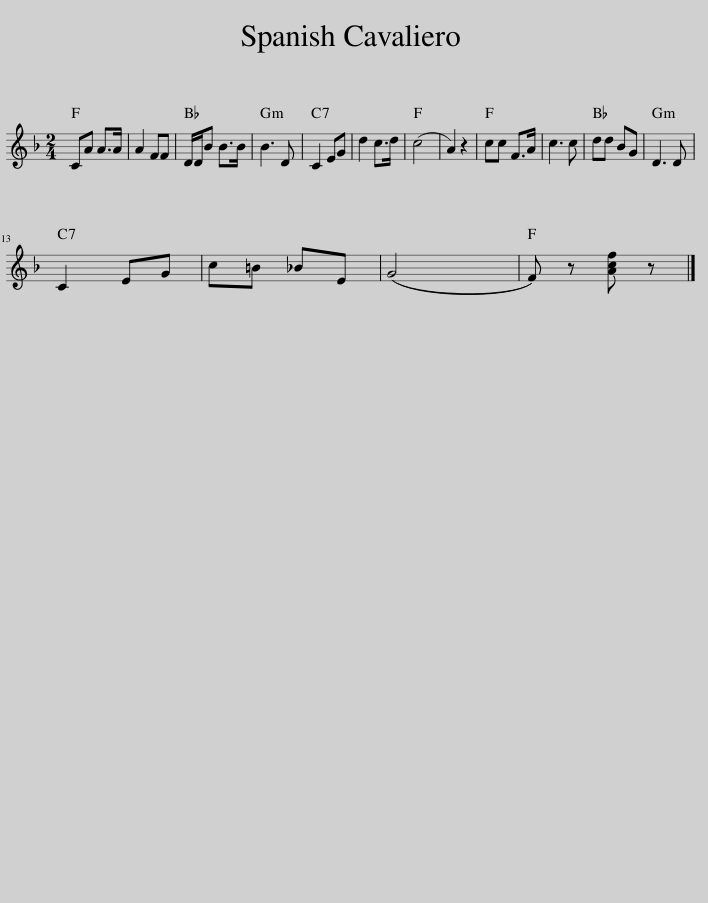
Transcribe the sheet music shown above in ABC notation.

X:1
L:1/8
M:2/4
I:linebreak $
K:F
V:1 treble
V:1
 CA A>A | A2 FF | D/D/B B>B | B3 D | C2 EG | %5
 d2 c>d | (c4 | A2) z2 | cc F>A | c3 c | %10
 dd BG | D3 D |$ C2 EG | c=B _BE | ((G4 | %15
 F)) z [Acf] z |] %16
